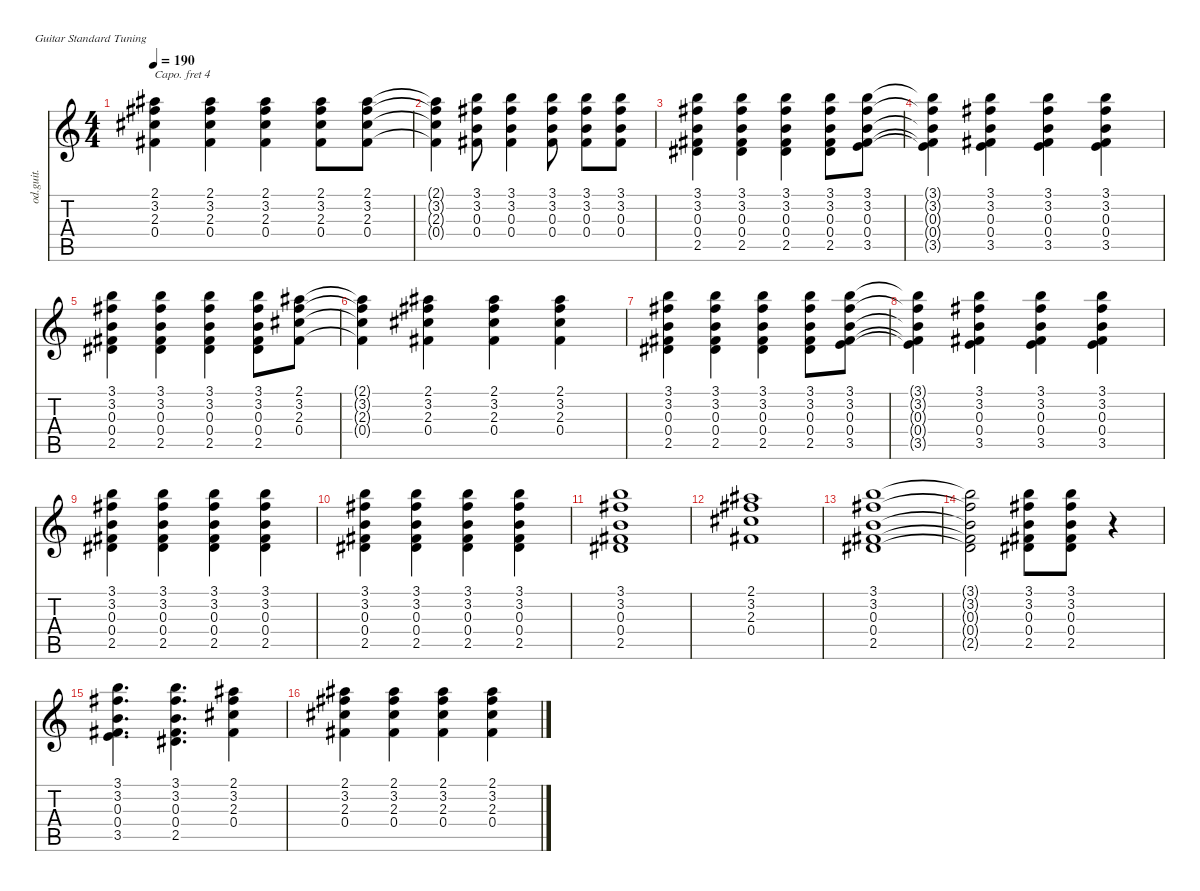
\defaultSystemsLayout 4
\hideDynamics
\bracketExtendMode nobrackets
\track ("Left Guitar" "od.guit.") {instrument overdrivenguitar}
\staff {score tabs}
\capo 4
\tuning (E4 B3 G3 D3 A2 E2)
\ts (4 4)
\tempo 190
\clef g2
\ks c
(2.1{acc #} 3.2{acc #} 2.3{acc #} 0.4{acc #}).4{dy mf} (2.1{acc #} 3.2{acc #} 2.3{acc #} 0.4{acc #}).4 (2.1{acc #} 3.2{acc #} 2.3{acc #} 0.4{acc #}).4 (2.1{acc #} 3.2{acc #} 2.3{acc #} 0.4{acc #}).8 (2.1{acc #} 3.2{acc #} 2.3{acc #} 0.4{acc #}).8 |
(2.1{t acc #} 3.2{t acc #} 2.3{t acc #} 0.4{t acc #}).4 (3.1 3.2{acc #} 0.3 0.4{acc #}).8 (3.1 3.2{acc #} 0.3 0.4{acc #}).4 (3.1 3.2{acc #} 0.3 0.4{acc #}).8 (3.1 3.2{acc #} 0.3 0.4{acc #}).8 (3.1 3.2{acc #} 0.3 0.4{acc #}).8 |
(3.1 3.2{acc #} 0.3 0.4{acc #} 2.5{acc #}).4 (3.1 3.2{acc #} 0.3 0.4{acc #} 2.5{acc #}).4 (3.1 3.2{acc #} 0.3 0.4{acc #} 2.5{acc #}).4 (3.1 3.2{acc #} 0.3 0.4{acc #} 2.5{acc #}).8 (3.1 3.2{acc #} 0.3 0.4{acc #} 3.5).8 |
(3.1{t} 3.2{t acc #} 0.3{t} 0.4{t acc #} 3.5{t}).4 (3.1 3.2{acc #} 0.3 0.4{acc #} 3.5).4 (3.1 3.2{acc #} 0.3 0.4{acc #} 3.5).4 (3.1 3.2{acc #} 0.3 0.4{acc #} 3.5).4 |
(3.1 3.2{acc #} 0.3 0.4{acc #} 2.5{acc #}).4 (3.1 3.2{acc #} 0.3 0.4{acc #} 2.5{acc #}).4 (3.1 3.2{acc #} 0.3 0.4{acc #} 2.5{acc #}).4 (3.1 3.2{acc #} 0.3 0.4{acc #} 2.5{acc #}).8 (2.1{acc #} 3.2{acc #} 2.3{acc #} 0.4{acc #}).8 |
(2.1{t acc #} 3.2{t acc #} 2.3{t acc #} 0.4{t acc #}).4 (2.1{acc #} 3.2{acc #} 2.3{acc #} 0.4{acc #}).4 (2.1{acc #} 3.2{acc #} 2.3{acc #} 0.4{acc #}).4 (2.1{acc #} 3.2{acc #} 2.3{acc #} 0.4{acc #}).4 |
(3.1 3.2{acc #} 0.3 0.4{acc #} 2.5{acc #}).4 (3.1 3.2{acc #} 0.3 0.4{acc #} 2.5{acc #}).4 (3.1 3.2{acc #} 0.3 0.4{acc #} 2.5{acc #}).4 (3.1 3.2{acc #} 0.3 0.4{acc #} 2.5{acc #}).8 (3.1 3.2{acc #} 0.3 0.4{acc #} 3.5).8 |
(3.1{t} 3.2{t acc #} 0.3{t} 0.4{t acc #} 3.5{t}).4 (3.1 3.2{acc #} 0.3 0.4{acc #} 3.5).4 (3.1 3.2{acc #} 0.3 0.4{acc #} 3.5).4 (3.1 3.2{acc #} 0.3 0.4{acc #} 3.5).4 |
(3.1 3.2{acc #} 0.3 0.4{acc #} 2.5{acc #}).4 (3.1 3.2{acc #} 0.3 0.4{acc #} 2.5{acc #}).4 (3.1 3.2{acc #} 0.3 0.4{acc #} 2.5{acc #}).4 (3.1 3.2{acc #} 0.3 0.4{acc #} 2.5{acc #}).4 |
(3.1 3.2{acc #} 0.3 0.4{acc #} 2.5{acc #}).4 (3.1 3.2{acc #} 0.3 0.4{acc #} 2.5{acc #}).4 (3.1 3.2{acc #} 0.3 0.4{acc #} 2.5{acc #}).4 (3.1 3.2{acc #} 0.3 0.4{acc #} 2.5{acc #}).4 |
(3.1 3.2{acc #} 0.3 0.4{acc #} 2.5{acc #}).1{dy p} |
(2.1{acc #} 3.2{acc #} 2.3{acc #} 0.4{acc #}).1 |
(3.1 3.2{acc #} 0.3 0.4{acc #} 2.5{acc #}).1 |
(3.1{t} 3.2{t acc #} 0.3{t} 0.4{t acc #} 2.5{t acc #}).2 (3.1 3.2{acc #} 0.3 0.4{acc #} 2.5{acc #}).8 (3.1 3.2{acc #} 0.3 0.4{acc #} 2.5{acc #}).8 r.4 |
(3.1 3.2{acc #} 0.3 0.4{acc #} 3.5).4{d dy mf} (3.1 3.2{acc #} 0.3 0.4{acc #} 2.5{acc #}).4{d} (2.1{acc #} 3.2{acc #} 2.3{acc #} 0.4{acc #}).4 |
(2.1{acc #} 3.2{acc #} 2.3{acc #} 0.4{acc #}).4 (2.1{acc #} 3.2{acc #} 2.3{acc #} 0.4{acc #}).4 (2.1{acc #} 3.2{acc #} 2.3{acc #} 0.4{acc #}).4 (2.1{acc #} 3.2{acc #} 2.3{acc #} 0.4{acc #}).4
